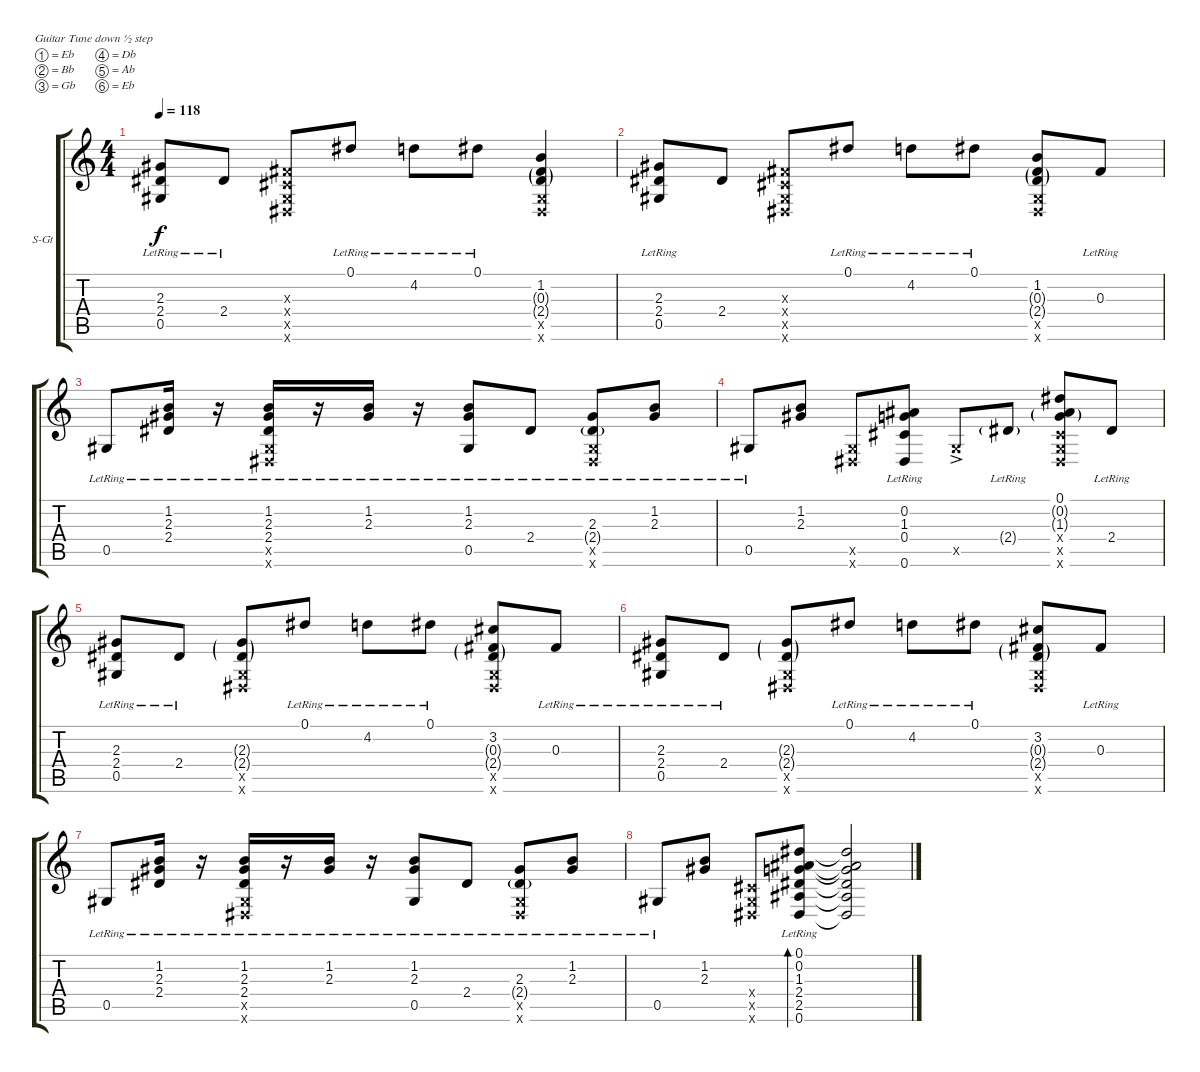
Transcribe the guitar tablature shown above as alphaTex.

\defaultSystemsLayout 4
\bracketExtendMode groupsimilarinstruments
\firstSystemTrackNameOrientation horizontal
\otherSystemsTrackNameOrientation horizontal
\track ("Steel Guitar" "S-Gt") {instrument acousticguitarsteel}
\staff {score tabs}
\tuning (Eb4 Bb3 Gb3 Db3 Ab2 Eb2)
\ts (4 4)
\tempo 118
\clef g2
\ks c
(2.3{lr} 2.4{lr} 0.5{lr}).8{dy f} 2.4{lr}.8 (0.6{x} 0.5{x} 0.4{x} 0.3{x}).8 0.1{lr}.8 4.2{lr}.8 0.1{lr}.8 (1.2 0.6{x} 0.5{x} 0.3{g} 2.4{g}).4 |
(2.3{lr} 2.4{lr} 0.5{lr}).8 2.4.8 (0.6{x} 0.5{x} 0.4{x} 0.3{x}).8 0.1{lr}.8 4.2{lr}.8 0.1{lr}.8 (1.2 0.6{x} 0.5{x} 0.3{g} 2.4{g}).8 0.3{lr}.8 |
0.5{lr}.8 (1.2{lr} 2.4{lr} 2.3{lr}).16 r.16 (0.6{x} 0.5{x} 1.2{lr} 2.3{lr} 2.4{lr}).16 r.16 (1.2{lr} 2.3{lr}).16 r.16 (1.2{lr} 2.3{lr} 0.5{lr}).8 2.4{lr}.8 (0.6{x} 0.5{x} 2.4{g lr} 2.3{lr}).8 (1.2{lr} 2.3{lr}).8 |
0.5{lr}.8 (1.2 2.3).8 (0.6{x} 0.5{x}).8 (0.2{lr} 0.6{lr} 1.3{lr} 0.4{lr}).8 0.5{ac x}.8 2.4{g lr}.8 (0.6{x} 0.5{x} 0.4{x} 0.2{g} 0.1 1.3{g}).8 2.4{lr}.8 |
(2.3{lr} 2.4{lr} 0.5{lr}).8 2.4{lr}.8 (0.6{x} 0.5{x} 2.4{g} 2.3{g}).8 0.1{lr}.8 4.2{lr}.8 0.1{lr}.8 (3.2 0.6{x} 0.5{x} 0.3{g} 2.4{g}).8 0.3{lr}.8 |
(2.3{lr} 2.4{lr} 0.5{lr}).8 2.4{lr}.8 (0.6{x} 0.5{x} 2.4{g} 2.3{g}).8 0.1{lr}.8 4.2{lr}.8 0.1{lr}.8 (3.2 0.6{x} 0.5{x} 0.3{g} 2.4{g}).8 0.3{lr}.8 |
0.5{lr}.8 (1.2{lr} 2.4{lr} 2.3{lr}).16 r.16 (0.6{x} 0.5{x} 1.2{lr} 2.3{lr} 2.4{lr}).16 r.16 (1.2{lr} 2.3{lr}).16 r.16 (1.2{lr} 2.3{lr} 0.5{lr}).8 2.4{lr}.8 (0.6{x} 0.5{x} 2.4{g lr} 2.3{lr}).8 (1.2{lr} 2.3{lr}).8 |
0.5{lr}.8 (1.2 2.3).8 (0.6{x} 0.5{x} 0.4{x}).8 (0.2{lr} 0.6{lr} 1.3{lr} 2.4{lr} 2.5 0.1).8{bd 125} (0.2{t} 0.6{t} 1.3{t} 2.4{t} 2.5{t} 0.1{t}).2
